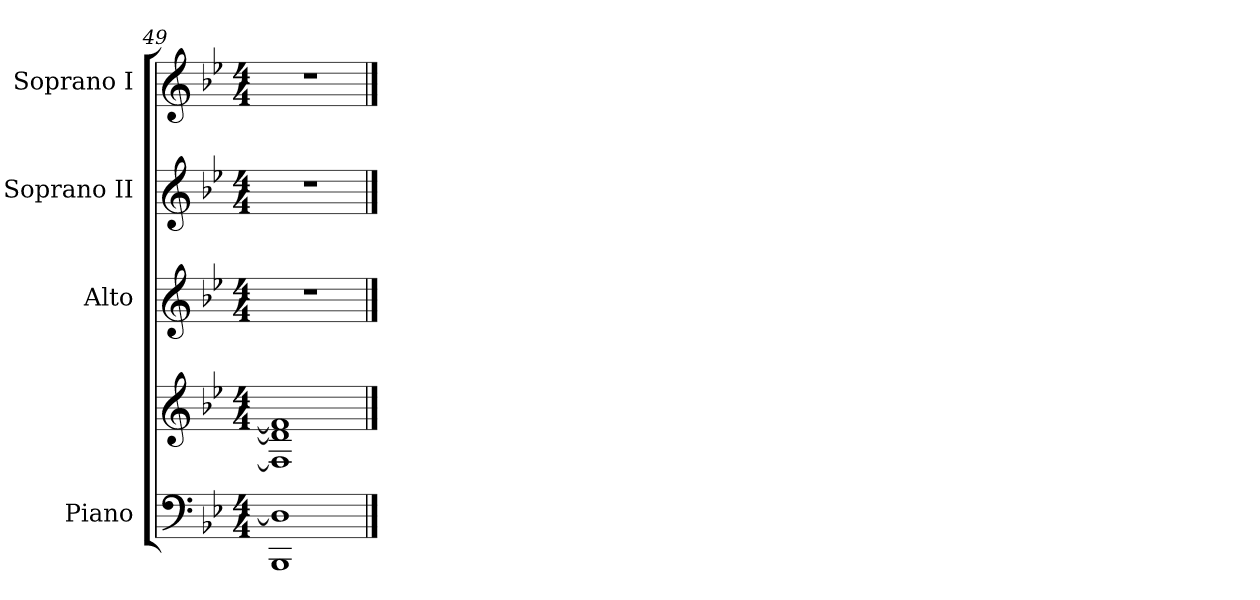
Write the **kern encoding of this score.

**kern	**kern	**kern	**kern	**kern
*part4	*part4	*part3	*part2	*part1
*staff5	*staff4	*staff3	*staff2	*staff1
*I"Piano	*	*I"Alto	*I"Soprano II	*I"Soprano I
*	*	*I'A	*I'S2	*I'S1
*clefF4	*clefG2	*clefG2	*clefG2	*clefG2
*k[b-e-]	*k[b-e-]	*k[b-e-]	*k[b-e-]	*k[b-e-]
*B-:	*B-:	*B-:	*B-:	*B-:
*M4/4	*M4/4	*M4/4	*M4/4	*M4/4
=49	=49	=49	=49	=49
1BBB- 1D]	1F] 1d] 1f]	1r	1r	1r
==	==	==	==	==
*-	*-	*-	*-	*-
